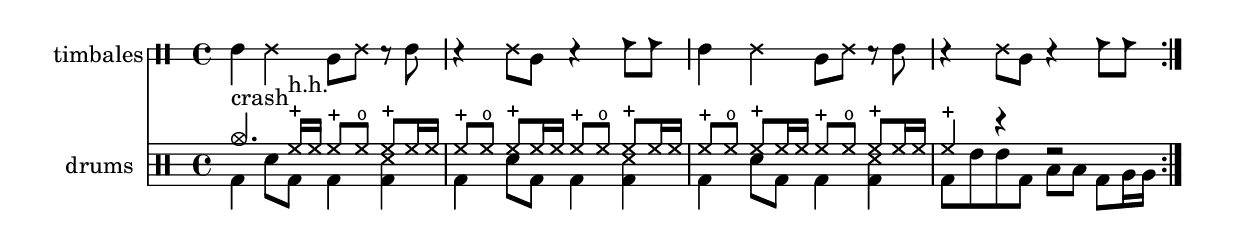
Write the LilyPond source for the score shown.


\header {
   texidoc = "In drum notation, there is a special clef symbol, drums are
   placed to their own staff positions and have note heads according to the 
   drum, an extra symbol may be attached to the drum, and the number of lines 
   may be restricted."
}


\version "2.9.13"

drh = \drummode { cymc4.^"crash" hhc16^"h.h." hh \repeat "unfold" 5 {hhc8 hho hhc8 hh16 hh} hhc4 r4 r2 }
drl = \drummode {\repeat "unfold" 3 {bd4 sn8 bd bd4 << bd ss >> } bd8 tommh tommh bd toml toml bd tomfh16 tomfh }
timb = \drummode { \repeat "unfold" 2 {timh4 ssh timl8 ssh r timh r4 ssh8 timl r4 cb8 cb} }

\score {
  \repeat "volta" 2 {
    <<
      \new DrumStaff \with {
	drumStyleTable = #timbales-style
	\override StaffSymbol #'line-count = #2
	\override BarLine #'bar-size = #2
      } <<
	\set Staff.instrumentName = "timbales"
	\timb
      >>
      \new DrumStaff <<
	\set Staff.instrumentName = "drums"
	\new DrumVoice {\stemUp \drh }
	\new DrumVoice {\stemDown \drl }
      >>
    >>
  }
  \layout {}

  %% broken:
  \midi{ \tempo 4=120 }
}


